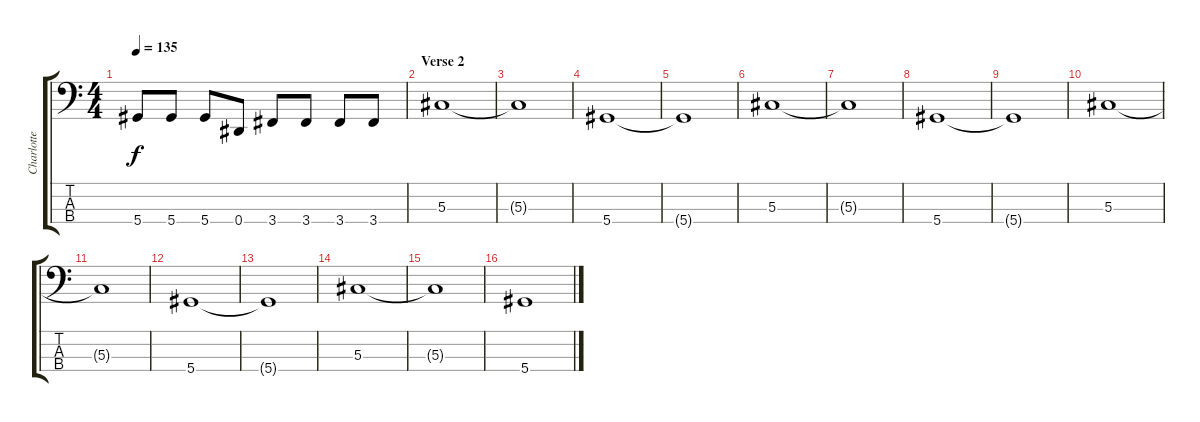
\track ("Charlotte - Bass" "Charlotte ") {instrument electricbassfinger}
\staff {score tabs}
\tuning (Gb2 Db2 Ab1 Eb1) {hide}
\ts (4 4)
\tempo 135
\clef f4
\ks c
5.4.8{dy f} 5.4.8 5.4.8 0.4.8 3.4.8 3.4.8 3.4.8 3.4.8 |
\section ("" "Verse 2")
5.3.1 |
5.3{t}.1 |
5.4.1 |
5.4{t}.1 |
5.3.1 |
5.3{t}.1 |
5.4.1 |
5.4{t}.1 |
5.3.1 |
5.3{t}.1 |
5.4.1 |
5.4{t}.1 |
5.3.1 |
5.3{t}.1 |
5.4.1
